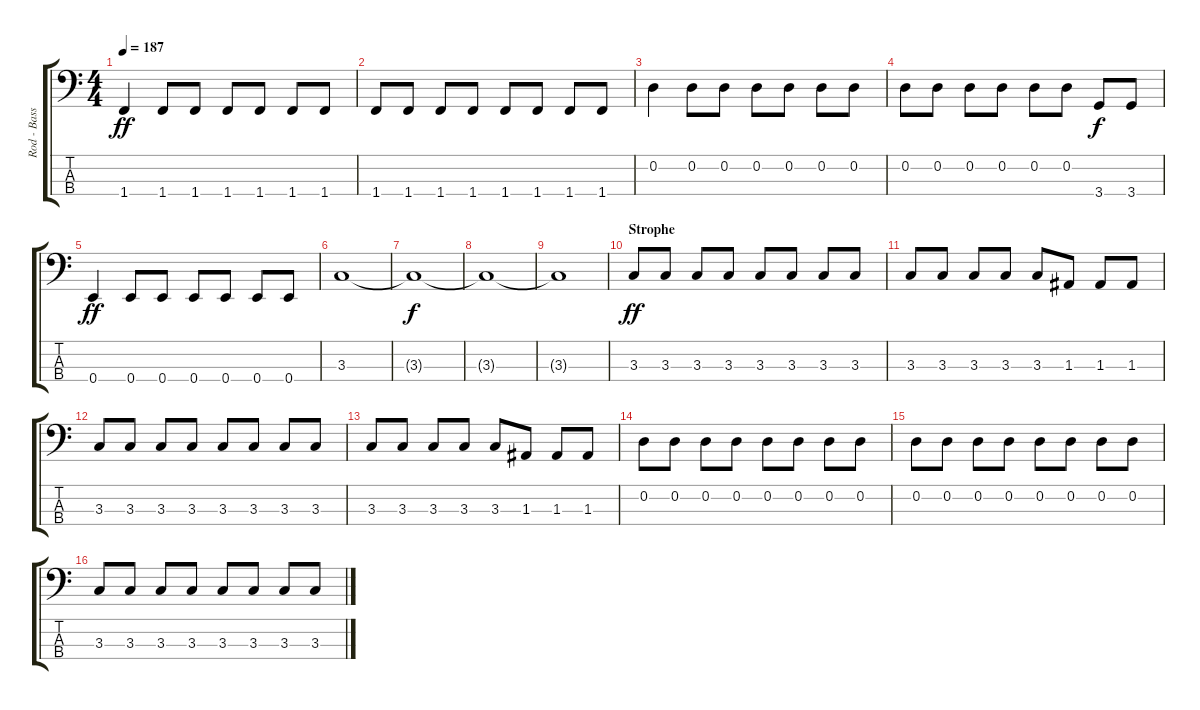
\track ("Rod - Bass" "Rod - Bass") {instrument electricbassfinger}
\staff {score tabs}
\tuning (G2 D2 A1 E1) {hide}
\ts (4 4)
\tempo 187
\clef f4
\ks c
1.4.4{dy ff} 1.4.8 1.4.8 1.4.8 1.4.8 1.4.8 1.4.8 |
1.4.8 1.4.8 1.4.8 1.4.8 1.4.8 1.4.8 1.4.8 1.4.8 |
0.2.4 0.2.8 0.2.8 0.2.8 0.2.8 0.2.8 0.2.8 |
0.2.8 0.2.8 0.2.8 0.2.8 0.2.8 0.2.8 3.4.8{dy f} 3.4.8 |
0.4.4{dy ff} 0.4.8 0.4.8 0.4.8 0.4.8 0.4.8 0.4.8 |
\section ("" "")
3.3.1 |
3.3{t}.1{dy f} |
3.3{t}.1 |
3.3{t}.1 |
\section ("" "Strophe")
3.3.8{dy ff} 3.3.8 3.3.8 3.3.8 3.3.8 3.3.8 3.3.8 3.3.8 |
3.3.8 3.3.8 3.3.8 3.3.8 3.3.8 1.3.8 1.3.8 1.3.8 |
3.3.8 3.3.8 3.3.8 3.3.8 3.3.8 3.3.8 3.3.8 3.3.8 |
3.3.8 3.3.8 3.3.8 3.3.8 3.3.8 1.3.8 1.3.8 1.3.8 |
0.2.8 0.2.8 0.2.8 0.2.8 0.2.8 0.2.8 0.2.8 0.2.8 |
0.2.8 0.2.8 0.2.8 0.2.8 0.2.8 0.2.8 0.2.8 0.2.8 |
3.3.8 3.3.8 3.3.8 3.3.8 3.3.8 3.3.8 3.3.8 3.3.8
